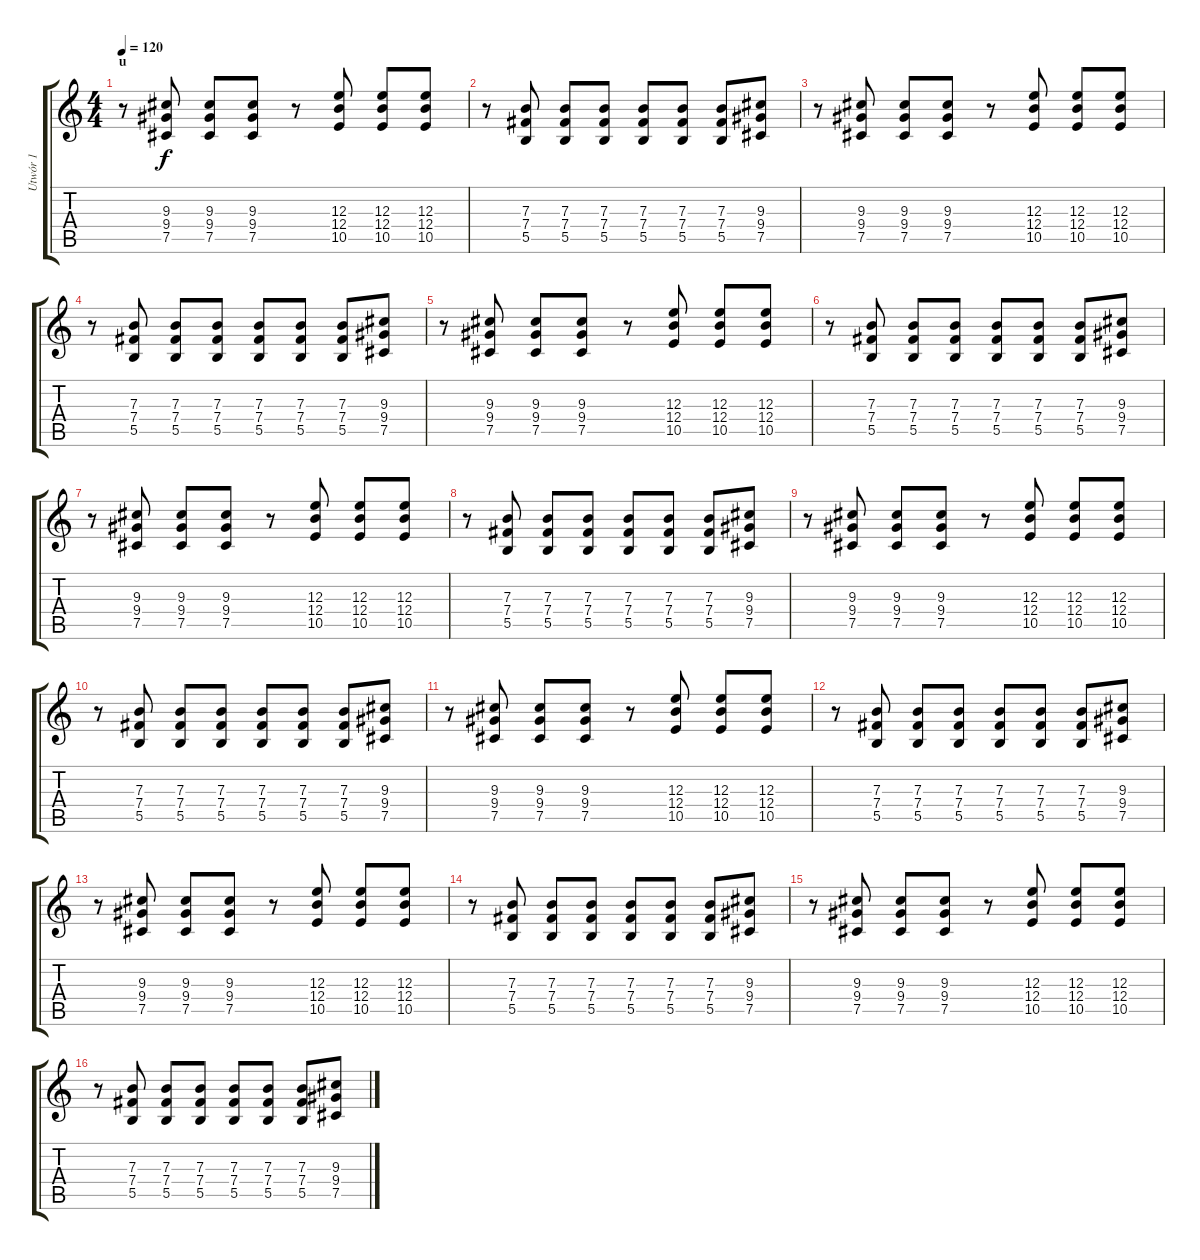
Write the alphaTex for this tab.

\track ("Utwór 1" "Utwór 1") {instrument distortionguitar}
\staff {score tabs}
\tuning (Db4 Ab3 E3 B2 Gb2 B1) {hide}
\ts (4 4)
\section ("" "u")
\tempo 120
\clef g2
\ks c
r.8{dy f} (9.3 9.4 7.5).8 (9.3 9.4 7.5).8 (9.3 9.4 7.5).8 r.8 (12.3 12.4 10.5).8 (12.3 12.4 10.5).8 (12.3 12.4 10.5).8 |
r.8 (7.3 7.4 5.5).8 (7.3 7.4 5.5).8 (7.3 7.4 5.5).8 (7.3 7.4 5.5).8 (7.3 7.4 5.5).8 (7.3 7.4 5.5).8 (9.3 9.4 7.5).8 |
r.8 (9.3 9.4 7.5).8 (9.3 9.4 7.5).8 (9.3 9.4 7.5).8 r.8 (12.3 12.4 10.5).8 (12.3 12.4 10.5).8 (12.3 12.4 10.5).8 |
r.8 (7.3 7.4 5.5).8 (7.3 7.4 5.5).8 (7.3 7.4 5.5).8 (7.3 7.4 5.5).8 (7.3 7.4 5.5).8 (7.3 7.4 5.5).8 (9.3 9.4 7.5).8 |
r.8 (9.3 9.4 7.5).8 (9.3 9.4 7.5).8 (9.3 9.4 7.5).8 r.8 (12.3 12.4 10.5).8 (12.3 12.4 10.5).8 (12.3 12.4 10.5).8 |
r.8 (7.3 7.4 5.5).8 (7.3 7.4 5.5).8 (7.3 7.4 5.5).8 (7.3 7.4 5.5).8 (7.3 7.4 5.5).8 (7.3 7.4 5.5).8 (9.3 9.4 7.5).8 |
r.8 (9.3 9.4 7.5).8 (9.3 9.4 7.5).8 (9.3 9.4 7.5).8 r.8 (12.3 12.4 10.5).8 (12.3 12.4 10.5).8 (12.3 12.4 10.5).8 |
r.8 (7.3 7.4 5.5).8 (7.3 7.4 5.5).8 (7.3 7.4 5.5).8 (7.3 7.4 5.5).8 (7.3 7.4 5.5).8 (7.3 7.4 5.5).8 (9.3 9.4 7.5).8 |
r.8 (9.3 9.4 7.5).8 (9.3 9.4 7.5).8 (9.3 9.4 7.5).8 r.8 (12.3 12.4 10.5).8 (12.3 12.4 10.5).8 (12.3 12.4 10.5).8 |
r.8 (7.3 7.4 5.5).8 (7.3 7.4 5.5).8 (7.3 7.4 5.5).8 (7.3 7.4 5.5).8 (7.3 7.4 5.5).8 (7.3 7.4 5.5).8 (9.3 9.4 7.5).8 |
r.8 (9.3 9.4 7.5).8 (9.3 9.4 7.5).8 (9.3 9.4 7.5).8 r.8 (12.3 12.4 10.5).8 (12.3 12.4 10.5).8 (12.3 12.4 10.5).8 |
r.8 (7.3 7.4 5.5).8 (7.3 7.4 5.5).8 (7.3 7.4 5.5).8 (7.3 7.4 5.5).8 (7.3 7.4 5.5).8 (7.3 7.4 5.5).8 (9.3 9.4 7.5).8 |
r.8 (9.3 9.4 7.5).8 (9.3 9.4 7.5).8 (9.3 9.4 7.5).8 r.8 (12.3 12.4 10.5).8 (12.3 12.4 10.5).8 (12.3 12.4 10.5).8 |
r.8 (7.3 7.4 5.5).8 (7.3 7.4 5.5).8 (7.3 7.4 5.5).8 (7.3 7.4 5.5).8 (7.3 7.4 5.5).8 (7.3 7.4 5.5).8 (9.3 9.4 7.5).8 |
r.8 (9.3 9.4 7.5).8 (9.3 9.4 7.5).8 (9.3 9.4 7.5).8 r.8 (12.3 12.4 10.5).8 (12.3 12.4 10.5).8 (12.3 12.4 10.5).8 |
r.8 (7.3 7.4 5.5).8 (7.3 7.4 5.5).8 (7.3 7.4 5.5).8 (7.3 7.4 5.5).8 (7.3 7.4 5.5).8 (7.3 7.4 5.5).8 (9.3 9.4 7.5).8
